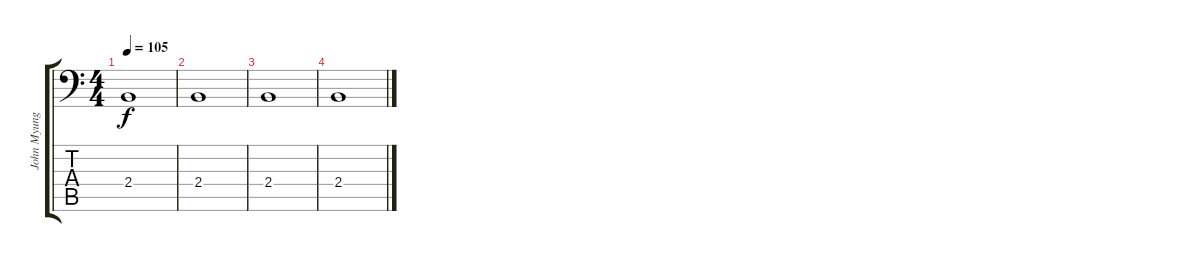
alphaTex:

\track ("John Myung" "John Myung") {instrument acousticbass}
\staff {score tabs}
\tuning (C3 G2 D2 A1 E1 B0) {hide}
\ts (4 4)
\tempo 105
\clef f4
\ks c
2.4.1{dy f volume 10} |
2.4.1{volume 6} |
2.4.1{volume 4} |
2.4.1{volume 2}
